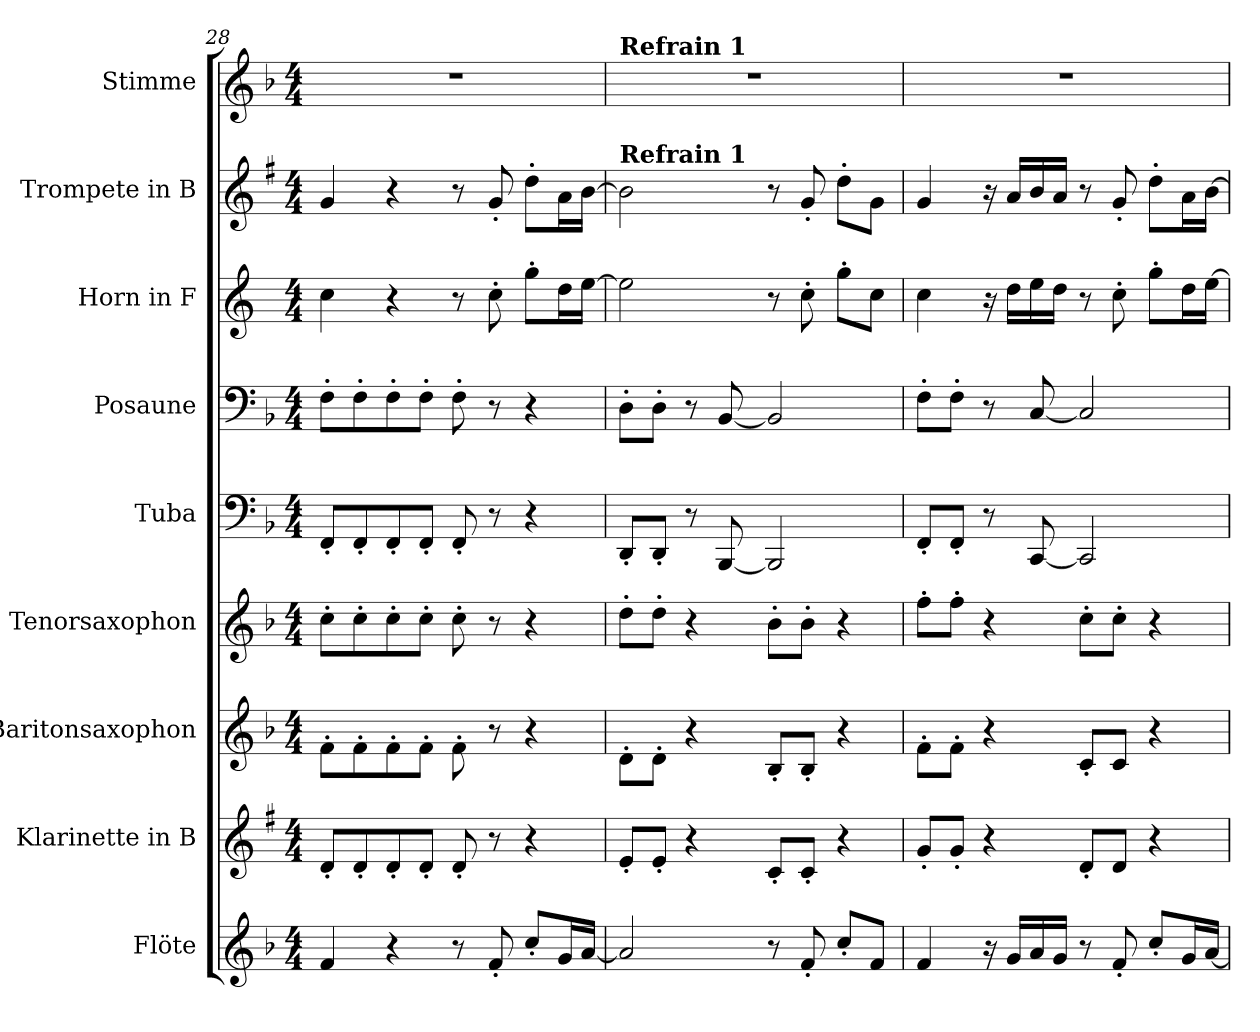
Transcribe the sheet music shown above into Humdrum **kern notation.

**kern	**kern	**kern	**kern	**kern	**kern	**kern	**kern	**kern
*part9	*part8	*part7	*part6	*part5	*part4	*part3	*part2	*part1
*staff9	*staff8	*staff7	*staff6	*staff5	*staff4	*staff3	*staff2	*staff1
*I"Flöte	*I"Klarinette in B	*I"Baritonsaxophon	*I"Tenorsaxophon	*I"Tuba	*I"Posaune	*I"Horn in F	*I"Trompete in B	*I"Stimme
*I'Fl.	*I'Kl.	*I'Bar. Sax.	*I'Ten. Sax.	*I'Tuba	*I'Pos.	*I'Hn.	*I'Trp.	*
*clefG2	*clefG2	*clefG2	*clefG2	*clefF4	*clefF4	*clefG2	*clefG2	*clefG2
*	*ITrd1c2	*ITrd12c21	*ITrd8c14	*	*	*ITrd4c7	*ITrd1c2	*
*k[b-]	*k[b-]	*k[b-]	*k[b-]	*k[b-]	*k[b-]	*k[b-]	*k[b-]	*k[b-]
*d:	*d:	*d:	*d:	*d:	*d:	*d:	*d:	*d:
*M4/4	*M4/4	*M4/4	*M4/4	*M4/4	*M4/4	*M4/4	*M4/4	*M4/4
=28	=28	=28	=28	=28	=28	=28	=28	=28
4fi/	8c'i/L	8F'i\L	8c'i\L	8FF'i/L	8F'i\L	4fi\	4fi/	1r
.	8c'i/	8F'i\	8c'i\	8FF'i/	8F'i\	.	.	.
4r	8c'i/	8F'i\	8c'i\	8FF'i/	8F'i\	4r	4r	.
.	8c'i/J	8F'i\J	8c'i\J	8FF'i/J	8F'i\J	.	.	.
8r	8c'i/	8F'i\	8c'i\	8FF'i/	8F'i\	8r	8r	.
8f'i/	8r	8r	8r	8r	8r	8f'i\	8f'i/	.
8cc'i/L	4r	4r	4r	4r	4r	8cc'i\L	8cc'i\L	.
16gi/L	.	.	.	.	.	16gi\L	16gi\L	.
[<16ai/JJ	.	.	.	.	.	[>16ai\JJ	[>16ai\JJ	.
!!LO:LB:g=z
=29	=29	=29	=29	=29	=29	=29	=29	=29
!	!	!	!	!	!	!	!	!LO:TX:a:B:t=Refrain  1
!	!	!	!	!	!	!	!LO:TX:a:B:t=Refrain  1	!
2ai/]	8d'i/L	8D'i\L	8d'i\L	8DD'i/L	8D'i\L	2ai\]	2ai\]	1r
.	8d'i/J	8D'i\J	8d'i\J	8DD'i/J	8D'i\J	.	.	.
.	4r	4r	4r	8r	8r	.	.	.
.	.	.	.	[<8BBB-i/	[<8BB-i/	.	.	.
8r	8B-'i/L	8BB-'i/L	8B-'i\L	2BBB-i/]	2BB-i/]	8r	8r	.
8f'i/	8B-'i/J	8BB-'i/J	8B-'i\J	.	.	8f'i\	8f'i/	.
8cc'i/L	4r	4r	4r	.	.	8cc'i\L	8cc'i\L	.
8fi/J	.	.	.	.	.	8fi\J	8fi\J	.
=30	=30	=30	=30	=30	=30	=30	=30	=30
4fi/	8f'i/L	8F'i\L	8f'i\L	8FF'i/L	8F'i\L	4fi\	4fi/	1r
.	8f'i/J	8F'i\J	8f'i\J	8FF'i/J	8F'i\J	.	.	.
16r	4r	4r	4r	8r	8r	16r	16r	.
16gi/LL	.	.	.	.	.	16gi\LL	16gi/LL	.
16ai/	.	.	.	[<8CCi/	[<8Ci/	16ai\	16ai/	.
16gi/JJ	.	.	.	.	.	16gi\JJ	16gi/JJ	.
8r	8c'i/L	8C'i/L	8c'i\L	2CCi/]	2Ci/]	8r	8r	.
8f'i/	8ci/J	8Ci/J	8c'i\J	.	.	8f'i\	8f'i/	.
8cc'i/L	4r	4r	4r	.	.	8cc'i\L	8cc'i\L	.
16gi/L	.	.	.	.	.	16gi\L	16gi\L	.
[<16ai/JJ	.	.	.	.	.	[>16ai\JJ	[>16ai\JJ	.
=	=	=	=	=	=	=	=	=
*-	*-	*-	*-	*-	*-	*-	*-	*-
